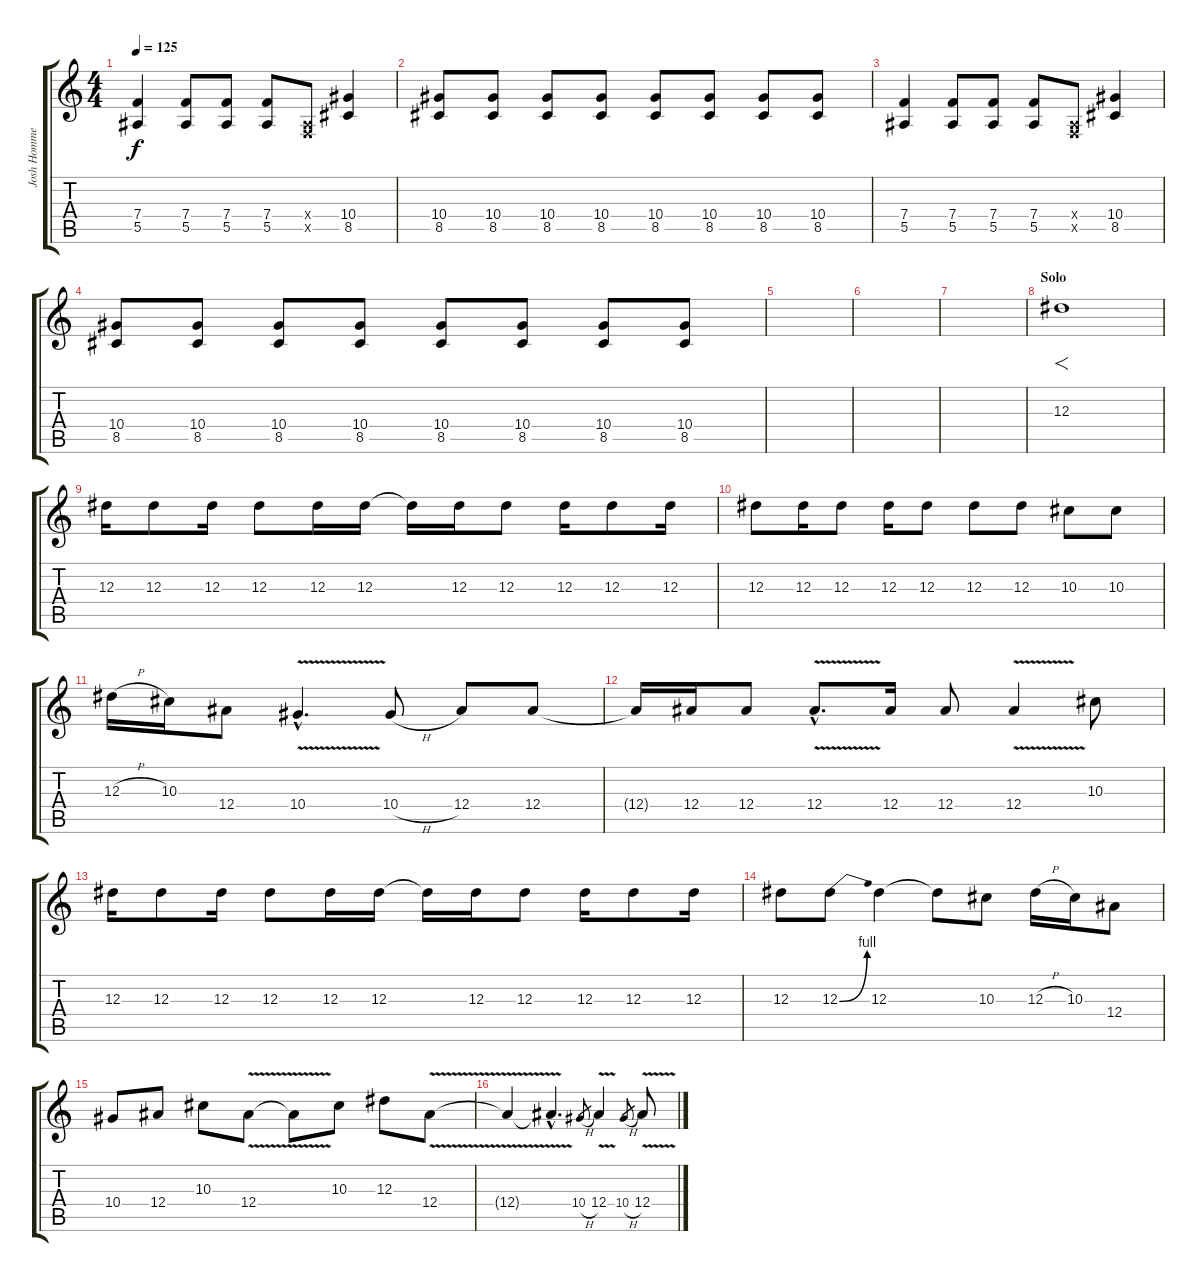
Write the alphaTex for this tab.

\track ("Josh Homme (guitar solo)" "Josh Homme") {instrument distortionguitar}
\staff {score tabs}
\tuning (C4 G3 Eb3 Bb2 F2 C2) {hide}
\ts (4 4)
\tempo 125
\clef g2
\ks c
(7.4 5.5).4{dy f} (7.4 5.5).8 (7.4 5.5).8 (7.4 5.5).8 (0.4{x} 0.5{x}).8 (10.4 8.5).4 |
(10.4 8.5).8 (10.4 8.5).8 (10.4 8.5).8 (10.4 8.5).8 (10.4 8.5).8 (10.4 8.5).8 (10.4 8.5).8 (10.4 8.5).8 |
(7.4 5.5).4 (7.4 5.5).8 (7.4 5.5).8 (7.4 5.5).8 (0.4{x} 0.5{x}).8 (10.4 8.5).4 |
(10.4 8.5).8 (10.4 8.5).8 (10.4 8.5).8 (10.4 8.5).8 (10.4 8.5).8 (10.4 8.5).8 (10.4 8.5).8 (10.4 8.5).8 |
|
|
|
\section ("" "Solo")
12.3.1{f} |
12.3.16 12.3.8 12.3.16 12.3.8 12.3.16 12.3.16 12.3{t}.16 12.3.16 12.3.8 12.3.16 12.3.8 12.3.16 |
12.3.8 12.3.16 12.3.8 12.3.16 12.3.8 12.3.8 12.3.8 10.3.8 10.3.8 |
12.3{h}.16 10.3.16 12.4.8 10.4{v hac}.4{d} 10.4{h}.8 12.4.8 12.4.8 |
12.4{t}.16 12.4.16 12.4.8 12.4{v hac}.8{d} 12.4.16 12.4.8 12.4{v}.4 10.3.8 |
12.3.16 12.3.8 12.3.16 12.3.8 12.3.16 12.3.16 12.3{t}.16 12.3.16 12.3.8 12.3.16 12.3.8 12.3.16 |
12.3.8 12.3{be (bend 0 0 60 4)}.8 12.3.4 12.3{t}.8 10.3.8 12.3{h}.16 10.3.16 12.4.8 |
10.4.8 12.4.8 10.3.8 12.4{v}.8 12.4{v t}.8 10.3.8 12.3.8 12.4{v}.8 |
12.4{v t}.4 12.4{v hac t}.4{d} 10.4{h}.8{gr} 12.4{v}.4 10.4{h}.8{gr} 12.4{v}.8{volume 5}
